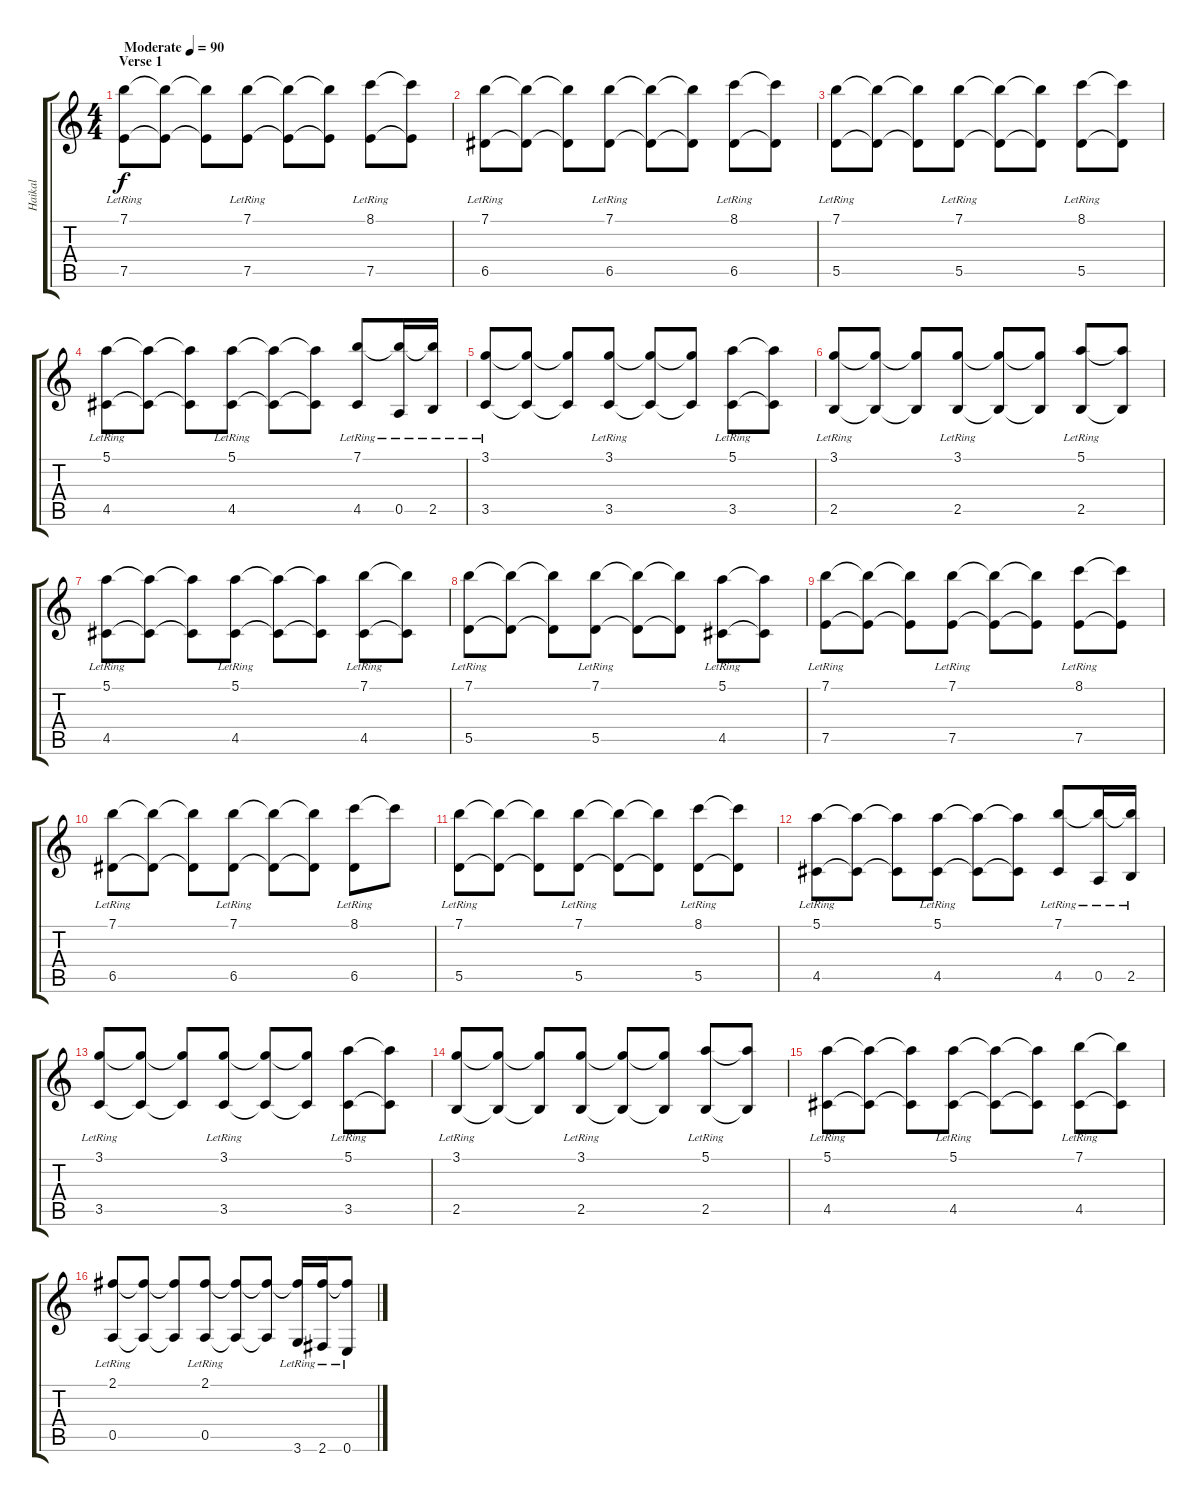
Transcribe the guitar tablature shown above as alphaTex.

\track ("Haikal" "Haikal") {instrument acousticguitarsteel}
\staff {score tabs}
\tuning (E4 B3 G3 D3 A2 E2) {hide}
\ts (4 4)
\section ("" "Verse 1")
\tempo (90 "Moderate")
\clef g2
\ks c
(7.1{lr} 7.5{lr}).8{dy f instrument acousticguitarsteel} (7.1{t} 7.5{t}).8 (7.1{t} 7.5{t}).8 (7.1{lr} 7.5{lr}).8 (7.1{t} 7.5{t}).8 (7.1{t} 7.5{t}).8 (8.1{lr} 7.5{lr}).8 (8.1{t} 7.5{t}).8 |
(7.1{lr} 6.5{lr}).8 (7.1{t} 6.5{t}).8 (7.1{t} 6.5{t}).8 (7.1{lr} 6.5{lr}).8 (7.1{t} 6.5{t}).8 (7.1{t} 6.5{t}).8 (8.1 6.5{lr}).8 (8.1{t} 6.5{t}).8 |
(7.1{lr} 5.5{lr}).8 (7.1{t} 5.5{t}).8 (7.1{t} 5.5{t}).8 (7.1{lr} 5.5{lr}).8 (7.1{t} 5.5{t}).8 (7.1{t} 5.5{t}).8 (8.1{lr} 5.5{lr}).8 (8.1{t} 5.5{t}).8 |
(5.1{lr} 4.5{lr}).8 (5.1{t} 4.5{t}).8 (5.1{t} 4.5{t}).8 (5.1{lr} 4.5{lr}).8 (5.1{t} 4.5{t}).8 (5.1{t} 4.5{t}).8 (7.1{lr} 4.5{lr}).8 (7.1{t} 0.5{lr}).16 (7.1{t} 2.5{lr}).16 |
(3.1{lr} 3.5{lr}).8 (3.1{t} 3.5{t}).8 (3.1{t} 3.5{t}).8 (3.1{lr} 3.5{lr}).8 (3.1{t} 3.5{t}).8 (3.1{t} 3.5{t}).8 (5.1{lr} 3.5{lr}).8 (5.1{t} 3.5{t}).8 |
(3.1{lr} 2.5{lr}).8 (3.1{t} 2.5{t}).8 (3.1{t} 2.5{t}).8 (3.1{lr} 2.5{lr}).8 (3.1{t} 2.5{t}).8 (3.1{t} 2.5{t}).8 (5.1{lr} 2.5{lr}).8 (5.1{t} 2.5{t}).8 |
(5.1{lr} 4.5{lr}).8 (5.1{t} 4.5{t}).8 (5.1{t} 4.5{t}).8 (5.1{lr} 4.5{lr}).8 (5.1{t} 4.5{t}).8 (5.1{t} 4.5{t}).8 (7.1{lr} 4.5{lr}).8 (7.1{t} 4.5{t}).8 |
(7.1{lr} 5.5{lr}).8 (7.1{t} 5.5{t}).8 (7.1{t} 5.5{t}).8 (7.1{lr} 5.5{lr}).8 (7.1{t} 5.5{t}).8 (7.1{t} 5.5{t}).8 (5.1{lr} 4.5{lr}).8 (5.1{t} 4.5{t}).8 |
(7.1{lr} 7.5{lr}).8 (7.1{t} 7.5{t}).8 (7.1{t} 7.5{t}).8 (7.1{lr} 7.5{lr}).8 (7.1{t} 7.5{t}).8 (7.1{t} 7.5{t}).8 (8.1{lr} 7.5{lr}).8 (8.1{t} 7.5{t}).8 |
(7.1{lr} 6.5{lr}).8 (7.1{t} 6.5{t}).8 (7.1{t} 6.5{t}).8 (7.1{lr} 6.5{lr}).8 (7.1{t} 6.5{t}).8 (7.1{t} 6.5{t}).8 (8.1{lr} 6.5{lr}).8 8.1{t}.8 |
(7.1{lr} 5.5{lr}).8 (7.1{t} 5.5{t}).8 (7.1{t} 5.5{t}).8 (7.1{lr} 5.5{lr}).8 (7.1{t} 5.5{t}).8 (7.1{t} 5.5{t}).8 (8.1{lr} 5.5{lr}).8 (8.1{t} 5.5{t}).8 |
(5.1{lr} 4.5{lr}).8 (5.1{t} 4.5{t}).8 (5.1{t} 4.5{t}).8 (5.1{lr} 4.5{lr}).8 (5.1{t} 4.5{t}).8 (5.1{t} 4.5{t}).8 (7.1{lr} 4.5{lr}).8 (7.1{t} 0.5{lr}).16 (7.1{t} 2.5{lr}).16 |
(3.1{lr} 3.5{lr}).8 (3.1{t} 3.5{t}).8 (3.1{t} 3.5{t}).8 (3.1{lr} 3.5{lr}).8 (3.1{t} 3.5{t}).8 (3.1{t} 3.5{t}).8 (5.1{lr} 3.5{lr}).8 (5.1{t} 3.5{t}).8 |
(3.1{lr} 2.5{lr}).8 (3.1{t} 2.5{t}).8 (3.1{t} 2.5{t}).8 (3.1{lr} 2.5{lr}).8 (3.1{t} 2.5{t}).8 (3.1{t} 2.5{t}).8 (5.1{lr} 2.5{lr}).8 (5.1{t} 2.5{t}).8 |
(5.1{lr} 4.5{lr}).8 (5.1{t} 4.5{t}).8 (5.1{t} 4.5{t}).8 (5.1{lr} 4.5{lr}).8 (5.1{t} 4.5{t}).8 (5.1{t} 4.5{t}).8 (7.1{lr} 4.5{lr}).8 (7.1{t} 4.5{t}).8 |
(2.1{lr} 0.5{lr}).8 (2.1{t} 0.5{t}).8 (2.1{t} 0.5{t}).8 (2.1{lr} 0.5{lr}).8 (2.1{t} 0.5{t}).8 (2.1{t} 0.5{t}).8 (2.1{t} 3.6{lr}).16 (2.1{t} 2.6{lr}).16 (2.1{t} 0.6{lr}).8
